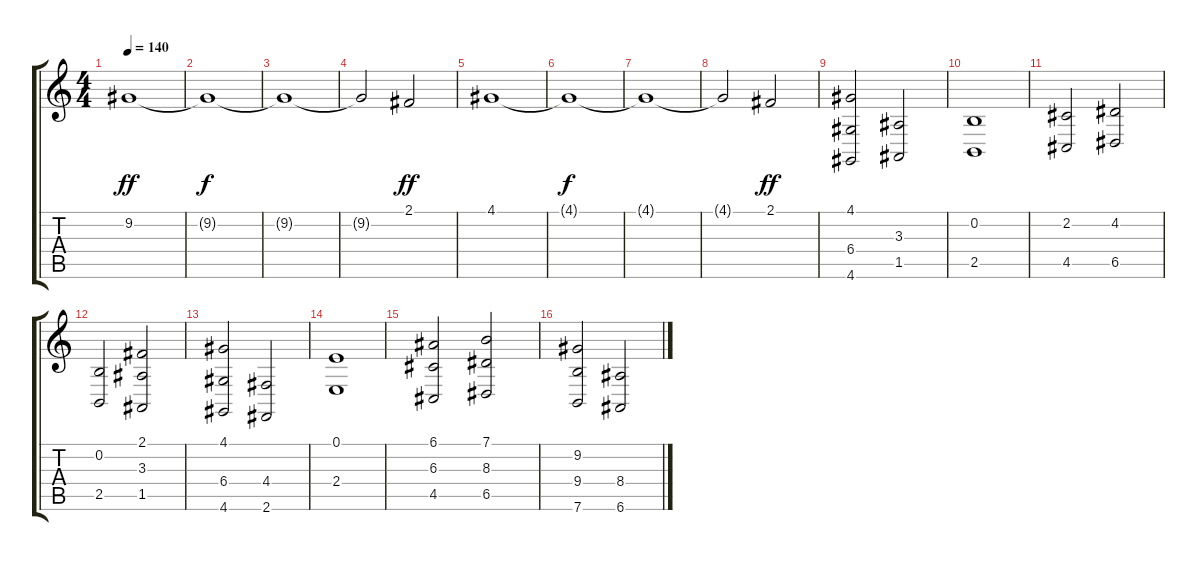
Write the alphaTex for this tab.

\track "" {instrument stringensemble1}
\staff {score tabs}
\tuning (E4 B3 G3 D3 A2 E2) {hide}
\ts (4 4)
\tempo 140
\clef g2
\ks c
9.2.1{dy ff} |
9.2{t}.1{dy f} |
9.2{t}.1 |
9.2{t}.2 2.1.2{dy ff} |
4.1.1 |
4.1{t}.1{dy f} |
4.1{t}.1 |
4.1{t}.2 2.1.2{dy ff} |
(4.1 6.4 4.6).2 (3.3 1.5).2 |
(0.2 2.5).1 |
(2.2 4.5).2 (4.2 6.5).2 |
(0.2 2.5).2 (2.1 3.3 1.5).2 |
(4.1 6.4 4.6).2 (4.4 2.6).2 |
(0.1 2.4).1 |
(6.1 6.3 4.5).2 (7.1 8.3 6.5).2 |
(9.2 9.4 7.6).2 (8.4 6.6).2
